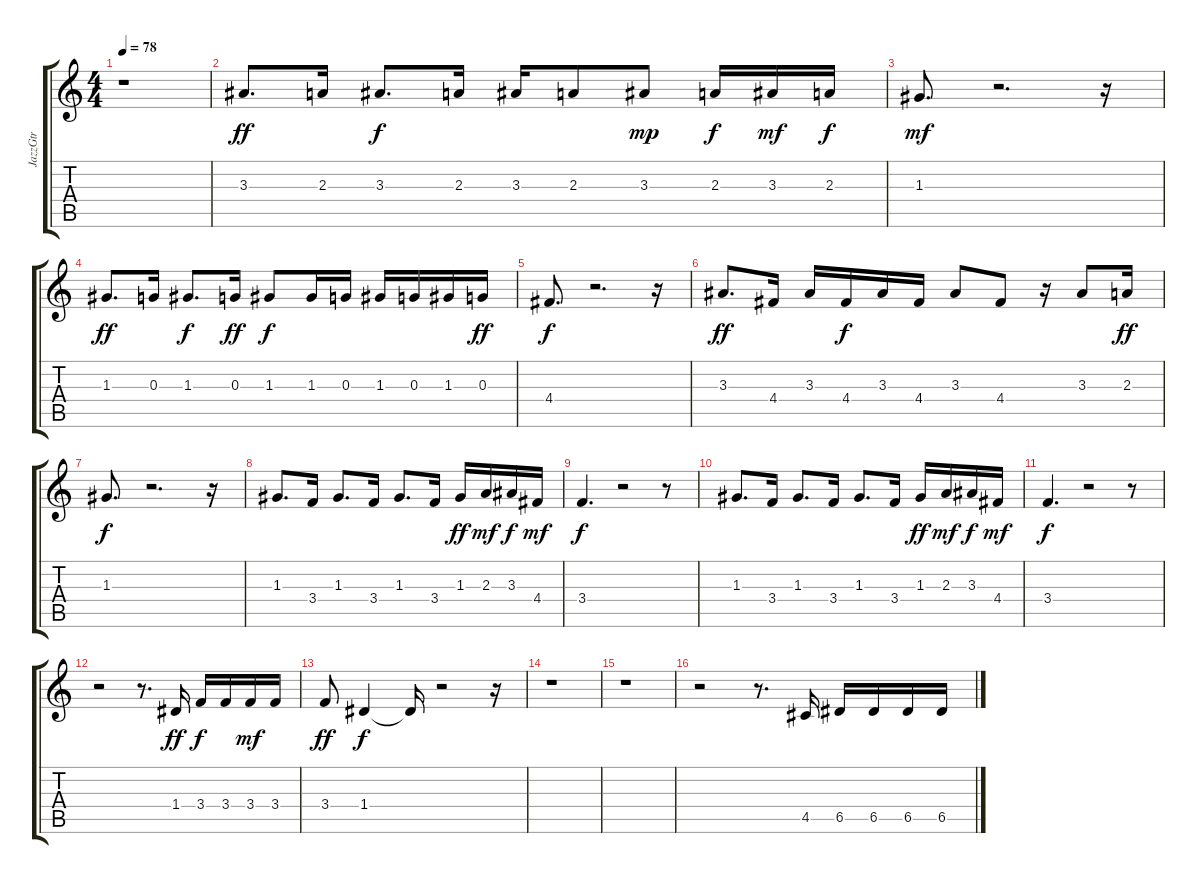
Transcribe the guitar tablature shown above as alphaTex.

\track ("JazzGtr" "JazzGtr") {instrument electricguitarjazz}
\staff {score tabs}
\tuning (E4 B3 G3 D3 A2 E2) {hide}
\ts (4 4)
\tempo 78
\clef g2
\ks c
r.1{dy f} |
3.3.8{d dy ff} 2.3.16 3.3.8{d dy f} 2.3.16 3.3.16 2.3.8 3.3.8{dy mp} 2.3.16{dy f} 3.3.16{dy mf} 2.3.16{dy f} |
1.3.8{d dy mf} r.2{d} r.16 |
1.3.8{d dy ff} 0.3.16 1.3.8{d dy f} 0.3.16{dy ff} 1.3.8{dy f} 1.3.16 0.3.16 1.3.16 0.3.16 1.3.16 0.3.16{dy ff} |
4.4.8{d dy f} r.2{d} r.16 |
3.3.8{d dy ff} 4.4.16 3.3.16 4.4.16{dy f} 3.3.16 4.4.16 3.3.8 4.4.8 r.16 3.3.8 2.3.16{dy ff} |
1.3.8{d dy f} r.2{d} r.16 |
1.3.8{d} 3.4.16 1.3.8{d} 3.4.16 1.3.8{d} 3.4.16 1.3.16{dy ff} 2.3.16{dy mf} 3.3.16{dy f} 4.4.16{dy mf} |
3.4.4{d dy f} r.2 r.8 |
1.3.8{d} 3.4.16 1.3.8{d} 3.4.16 1.3.8{d} 3.4.16 1.3.16{dy ff} 2.3.16{dy mf} 3.3.16{dy f} 4.4.16{dy mf} |
3.4.4{d dy f} r.2 r.8 |
r.2 r.8{d} 1.4.16{dy ff} 3.4.16{dy f} 3.4.16 3.4.16{dy mf} 3.4.16 |
3.4.8{dy ff} 1.4.4{dy f} 1.4{t}.16 r.2 r.16 |
r.1 |
r.1 |
r.2 r.8{d} 4.5.16 6.5.16 6.5.16 6.5.16 6.5.16
